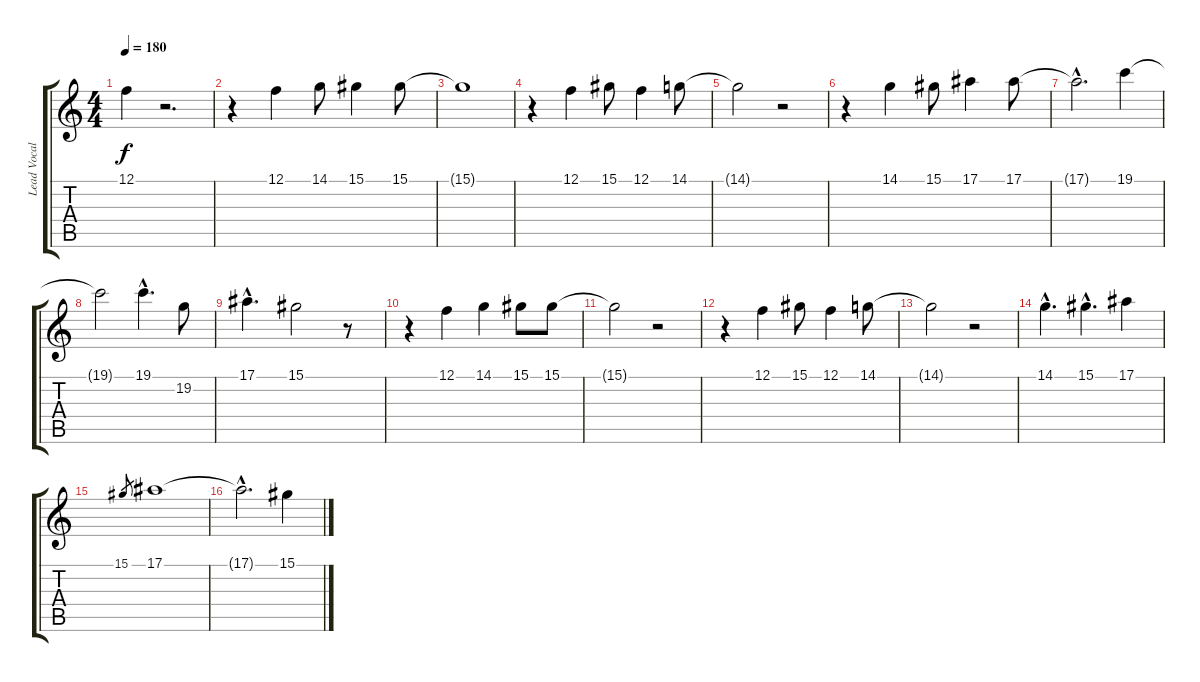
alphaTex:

\track ("Lead Vocal" "Lead Vocal") {instrument flute}
\staff {score tabs}
\tuning (F4 C4 Ab3 Eb3 Bb2 F2) {hide}
\ts (4 4)
\tempo 180
\clef g2
\ks c
12.1{t}.4{dy f} r.2{d} |
r.4 12.1.4 14.1.8 15.1.4 15.1.8 |
15.1{t}.1 |
r.4 12.1.4 15.1.8 12.1.4 14.1.8 |
14.1{t}.2 r.2 |
r.4 14.1.4 15.1.8 17.1.4 17.1.8 |
17.1{hac t}.2{d} 19.1.4 |
19.1{t}.2 19.1{hac}.4{d} 19.2.8 |
17.1{hac}.4{d} 15.1.2 r.8 |
r.4 12.1.4 14.1.4 15.1.8 15.1.8 |
15.1{t}.2 r.2 |
r.4 12.1.4 15.1.8 12.1.4 14.1.8 |
14.1{t}.2 r.2 |
14.1{hac}.4{d} 15.1{hac}.4{d} 17.1.4 |
15.1.8{gr} 17.1.1 |
17.1{hac t}.2{d} 15.1.4
